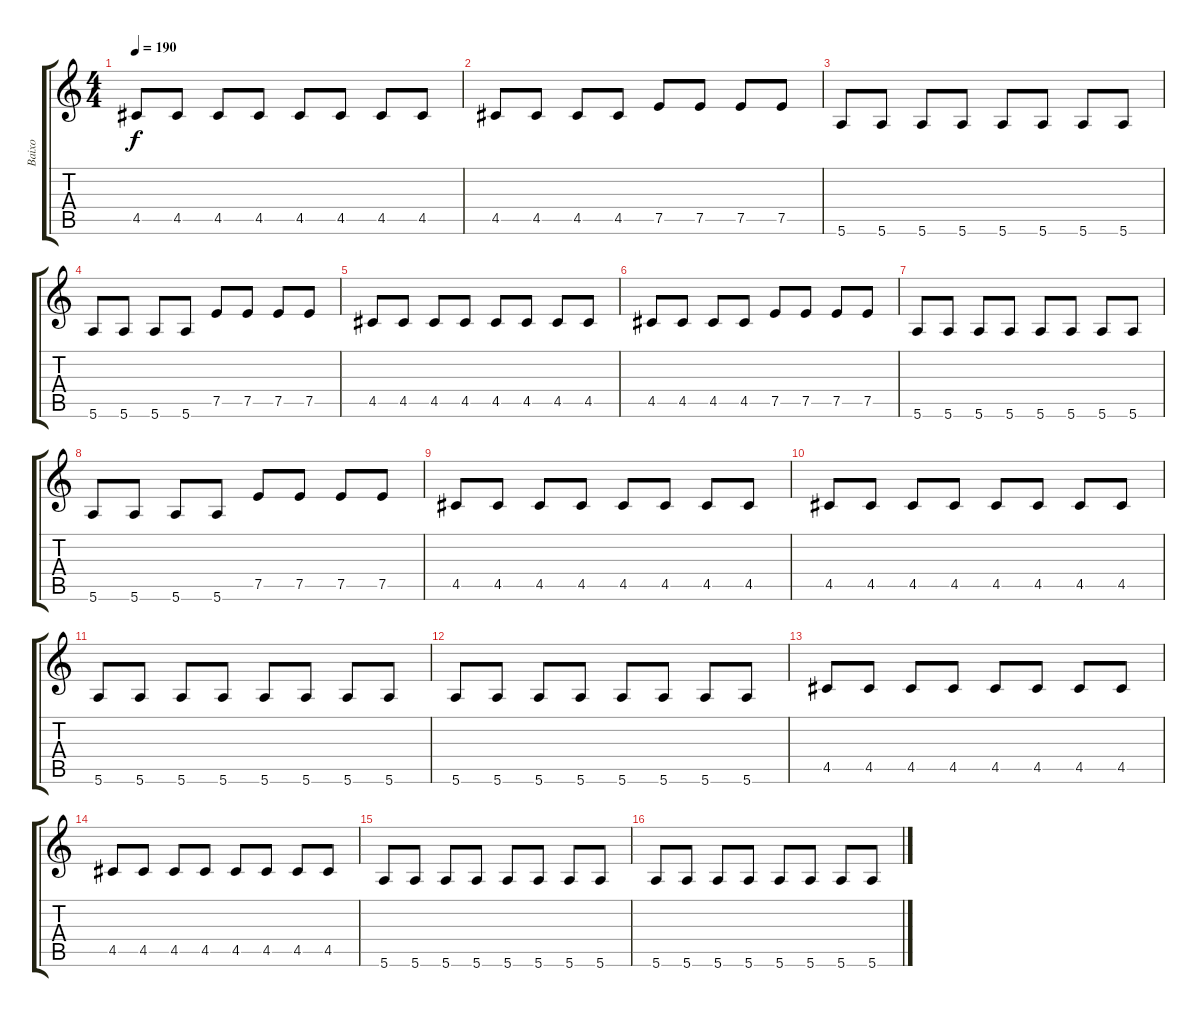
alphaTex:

\track ("Baixo" "Baixo") {instrument electricbasspick}
\staff {score tabs}
\tuning (E4 B3 G3 D3 A2 E2) {hide}
\ts (4 4)
\tempo 190
\clef g2
\ks c
4.5.8{dy f} 4.5.8 4.5.8 4.5.8 4.5.8 4.5.8 4.5.8 4.5.8 |
4.5.8 4.5.8 4.5.8 4.5.8 7.5.8 7.5.8 7.5.8 7.5.8 |
5.6.8 5.6.8 5.6.8 5.6.8 5.6.8 5.6.8 5.6.8 5.6.8 |
5.6.8 5.6.8 5.6.8 5.6.8 7.5.8 7.5.8 7.5.8 7.5.8 |
4.5.8 4.5.8 4.5.8 4.5.8 4.5.8 4.5.8 4.5.8 4.5.8 |
4.5.8 4.5.8 4.5.8 4.5.8 7.5.8 7.5.8 7.5.8 7.5.8 |
5.6.8 5.6.8 5.6.8 5.6.8 5.6.8 5.6.8 5.6.8 5.6.8 |
5.6.8 5.6.8 5.6.8 5.6.8 7.5.8 7.5.8 7.5.8 7.5.8 |
4.5.8 4.5.8 4.5.8 4.5.8 4.5.8 4.5.8 4.5.8 4.5.8 |
4.5.8 4.5.8 4.5.8 4.5.8 4.5.8 4.5.8 4.5.8 4.5.8 |
5.6.8 5.6.8 5.6.8 5.6.8 5.6.8 5.6.8 5.6.8 5.6.8 |
5.6.8 5.6.8 5.6.8 5.6.8 5.6.8 5.6.8 5.6.8 5.6.8 |
4.5.8 4.5.8 4.5.8 4.5.8 4.5.8 4.5.8 4.5.8 4.5.8 |
4.5.8 4.5.8 4.5.8 4.5.8 4.5.8 4.5.8 4.5.8 4.5.8 |
5.6.8 5.6.8 5.6.8 5.6.8 5.6.8 5.6.8 5.6.8 5.6.8 |
5.6.8 5.6.8 5.6.8 5.6.8 5.6.8 5.6.8 5.6.8 5.6.8
